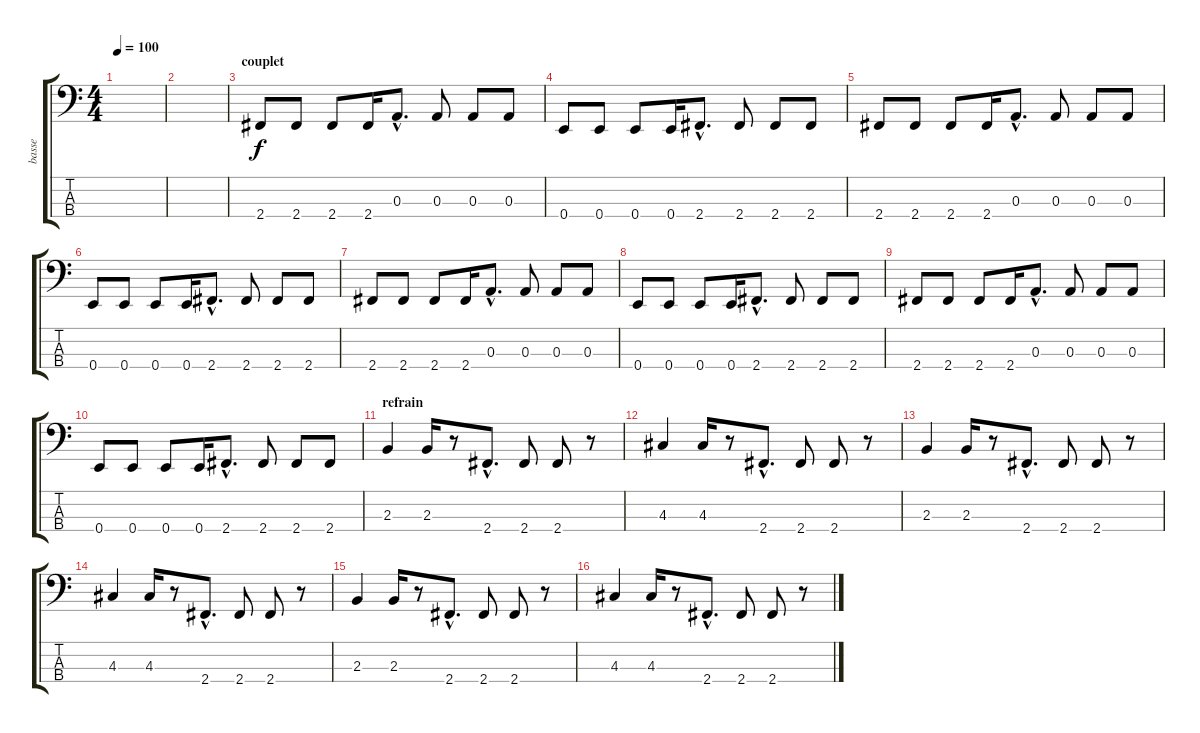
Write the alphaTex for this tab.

\track ("basse" "basse") {instrument electricbassfinger}
\staff {score tabs}
\tuning (G2 D2 A1 E1) {hide}
\ts (4 4)
\tempo 100
\clef f4
\ks c
|
|
\section ("" "couplet")
2.4.8 2.4.8 2.4.8 2.4.16 0.3{hac}.8{d} 0.3.8 0.3.8 0.3.8 |
0.4.8 0.4.8 0.4.8 0.4.16 2.4{hac}.8{d} 2.4.8 2.4.8 2.4.8 |
2.4.8 2.4.8 2.4.8 2.4.16 0.3{hac}.8{d} 0.3.8 0.3.8 0.3.8 |
0.4.8 0.4.8 0.4.8 0.4.16 2.4{hac}.8{d} 2.4.8 2.4.8 2.4.8 |
2.4.8 2.4.8 2.4.8 2.4.16 0.3{hac}.8{d} 0.3.8 0.3.8 0.3.8 |
0.4.8 0.4.8 0.4.8 0.4.16 2.4{hac}.8{d} 2.4.8 2.4.8 2.4.8 |
2.4.8 2.4.8 2.4.8 2.4.16 0.3{hac}.8{d} 0.3.8 0.3.8 0.3.8 |
0.4.8 0.4.8 0.4.8 0.4.16 2.4{hac}.8{d} 2.4.8 2.4.8 2.4.8 |
\section ("" "refrain")
2.3.4 2.3.16 r.8 2.4{hac}.8{d} 2.4.8 2.4.8 r.8 |
4.3.4 4.3.16 r.8 2.4{hac}.8{d} 2.4.8 2.4.8 r.8 |
2.3.4 2.3.16 r.8 2.4{hac}.8{d} 2.4.8 2.4.8 r.8 |
4.3.4 4.3.16 r.8 2.4{hac}.8{d} 2.4.8 2.4.8 r.8 |
2.3.4 2.3.16 r.8 2.4{hac}.8{d} 2.4.8 2.4.8 r.8 |
4.3.4 4.3.16 r.8 2.4{hac}.8{d} 2.4.8 2.4.8 r.8
